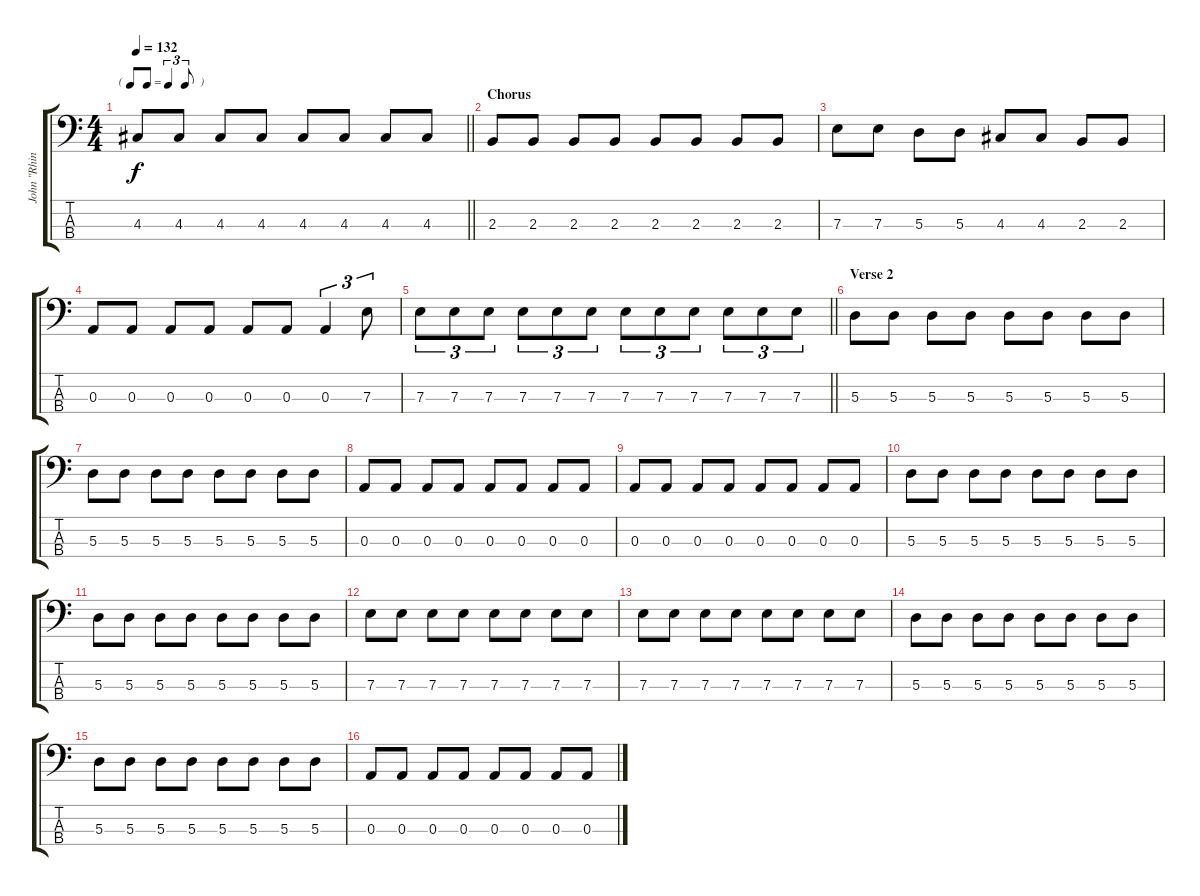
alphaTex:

\track ("John \"Rhino\" Edwards" "John \"Rhin") {instrument electricbassfinger}
\staff {score tabs}
\tuning (G2 D2 A1 E1) {hide}
\ts (4 4)
\tf triplet8th
\tempo 132
\clef f4
\barLineRight lightlight
\ks c
4.3.8{dy f} 4.3.8 4.3.8 4.3.8 4.3.8 4.3.8 4.3.8 4.3.8 |
\section ("" "Chorus")
2.3.8 2.3.8 2.3.8 2.3.8 2.3.8 2.3.8 2.3.8 2.3.8 |
7.3.8 7.3.8 5.3.8 5.3.8 4.3.8 4.3.8 2.3.8 2.3.8 |
0.3.8 0.3.8 0.3.8 0.3.8 0.3.8 0.3.8 0.3.4{tu (3 2)} 7.3.8{tu (3 2)} |
\barLineRight lightlight
7.3.8{tu (3 2)} 7.3.8{tu (3 2)} 7.3.8{tu (3 2)} 7.3.8{tu (3 2)} 7.3.8{tu (3 2)} 7.3.8{tu (3 2)} 7.3.8{tu (3 2)} 7.3.8{tu (3 2)} 7.3.8{tu (3 2)} 7.3.8{tu (3 2)} 7.3.8{tu (3 2)} 7.3.8{tu (3 2)} |
\section ("" "Verse 2")
5.3.8 5.3.8 5.3.8 5.3.8 5.3.8 5.3.8 5.3.8 5.3.8 |
5.3.8 5.3.8 5.3.8 5.3.8 5.3.8 5.3.8 5.3.8 5.3.8 |
0.3.8 0.3.8 0.3.8 0.3.8 0.3.8 0.3.8 0.3.8 0.3.8 |
0.3.8 0.3.8 0.3.8 0.3.8 0.3.8 0.3.8 0.3.8 0.3.8 |
5.3.8 5.3.8 5.3.8 5.3.8 5.3.8 5.3.8 5.3.8 5.3.8 |
5.3.8 5.3.8 5.3.8 5.3.8 5.3.8 5.3.8 5.3.8 5.3.8 |
7.3.8 7.3.8 7.3.8 7.3.8 7.3.8 7.3.8 7.3.8 7.3.8 |
7.3.8 7.3.8 7.3.8 7.3.8 7.3.8 7.3.8 7.3.8 7.3.8 |
5.3.8 5.3.8 5.3.8 5.3.8 5.3.8 5.3.8 5.3.8 5.3.8 |
5.3.8 5.3.8 5.3.8 5.3.8 5.3.8 5.3.8 5.3.8 5.3.8 |
0.3.8 0.3.8 0.3.8 0.3.8 0.3.8 0.3.8 0.3.8 0.3.8
